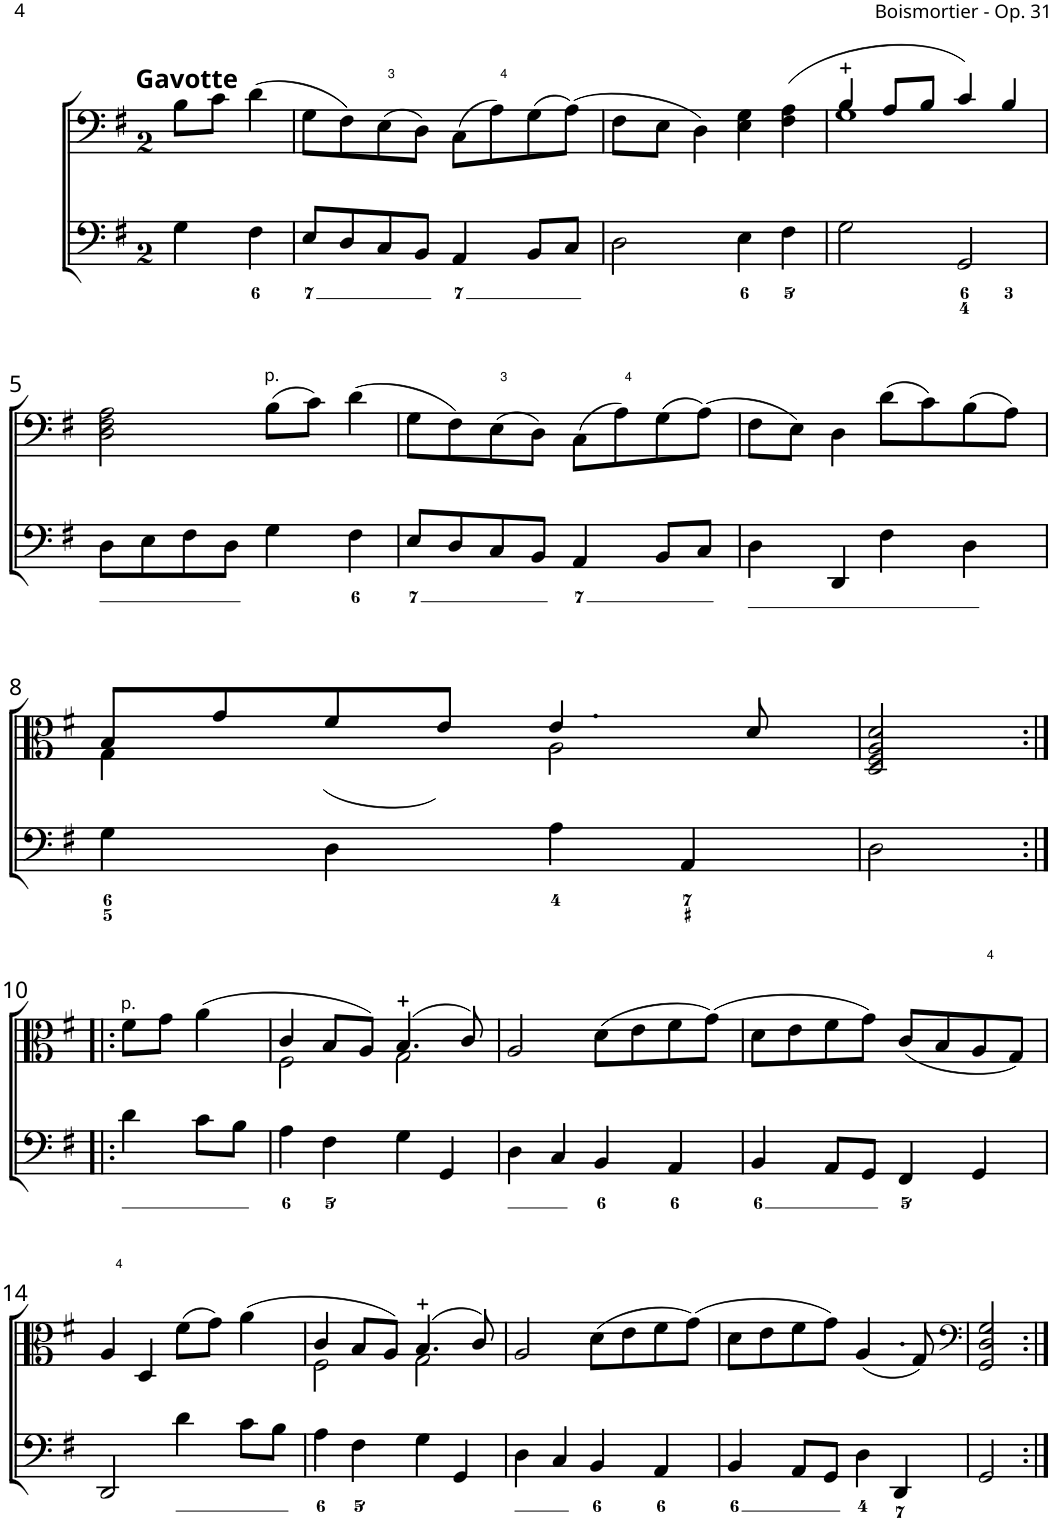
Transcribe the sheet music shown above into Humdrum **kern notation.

**kern	**kern
*part2	*part1
*staff2	*staff1
*I"Viola da gamba (7 strings)	*I"Viola da gamba (7 strings)
!!LO:PB:g=z
*clefF4	*clefF4
*k[f#]	*k[f#]
*M2/2	*M2/2
=1	=1
!	!LO:TX:a:B:t=Gavotte
4G\	8B\L
.	8c\J
4F#\	(4d\
=2	=2
8E/L	8G\L
8D/	8F#\)
8C/	(8E\
8BB/J	8D\J)
4AA/	(8C\L
.	8A\)
8BB/L	(8G\
8C/J	(8A\J)
=3	=3
2D\	8F#\L
.	8E\J
.	4D\)
4E\	4E\ 4G\
4F#\	(4F#\ 4A\
=4	=4
*	*^
2G\	4B/	1G
.	8A/L	.
.	8B/J	.
2GG/	4c/)	.
.	4B/	.
*	*v	*v
!!LO:LB:g=z
=5	=5
8D\L	2D\ 2F#\ 2A\
8E\	.
8F#\	.
8D\J	.
!	!LO:TX:a:t=p.
4G\	(8B\L
.	8c\J)
4F#\	(4d\
=6	=6
8E/L	8G\L
8D/	8F#\)
8C/	(8E\
8BB/J	8D\J)
4AA/	(8C\L
.	8A\)
8BB/L	(8G\
8C/J	(8A\J)
=7	=7
4D\	8F#\L
.	8E\J)
4DD/	4D\
4F#\	(8d\L
.	8c\)
4D\	(8B\
.	(8A\J)
!!LO:LB:g=z
=8	=8
*	*clefC3
*	*^
4G\	8B/L	4G\
.	8g/)	.
4D\	(8f#/	4ryy
.	8e/J)	.
4A\	4.e/	2A\
4AA/	.	.
.	8d/	.
*	*v	*v
=9	=9
2D\	(2D/ 2F#/ 2A/ 2d/
!!LO:LB:g=z
=10:|!|:	=10:|!|:
!	!LO:TX:a:t=p.
4d\	8f#\L
.	8g\J)
8c\L	(4a\
8B\J	.
=11	=11
*	*^
4A\	4c/	2F#\
4F#\	8B/L	.
.	8A/J)	.
4G\	(4.B/	2G\
4GG/	.	.
.	8c/)	.
*	*v	*v
=12	=12
4D\	2A/
4C/	.
4BB/	(8d\L
.	8e\
4AA/	8f#\
.	(8g\J)
=13	=13
4BB/	8d\L
.	8e\
8AA/L	8f#\
8GG/J	8g\J)
4FF#/	(8c/L
.	8B/
4GG/	8A/
.	8G/J)
!!LO:LB:g=z
=14	=14
2DD/	4A/
.	4D/
4d\	(8f#\L
.	8g\J)
8c\L	(4a\
8B\J	.
=15	=15
*	*^
4A\	4c/	2F#\
4F#\	8B/L	.
.	8A/J)	.
4G\	(4.B/	2G\
4GG/	.	.
.	8c/)	.
*	*v	*v
=16	=16
4D\	2A/
4C/	.
4BB/	(8d\L
.	8e\
4AA/	8f#\
.	(8g\J)
=17	=17
4BB/	8d\L
.	8e\
8AA/L	8f#\
8GG/J	8g\J)
4D\	(4.A/
4DD/	.
.	8G/)
=18	=18
*	*clefF4
2GG/	2GG/ 2D/ 2G/
=:|!	=:|!
*-	*-
